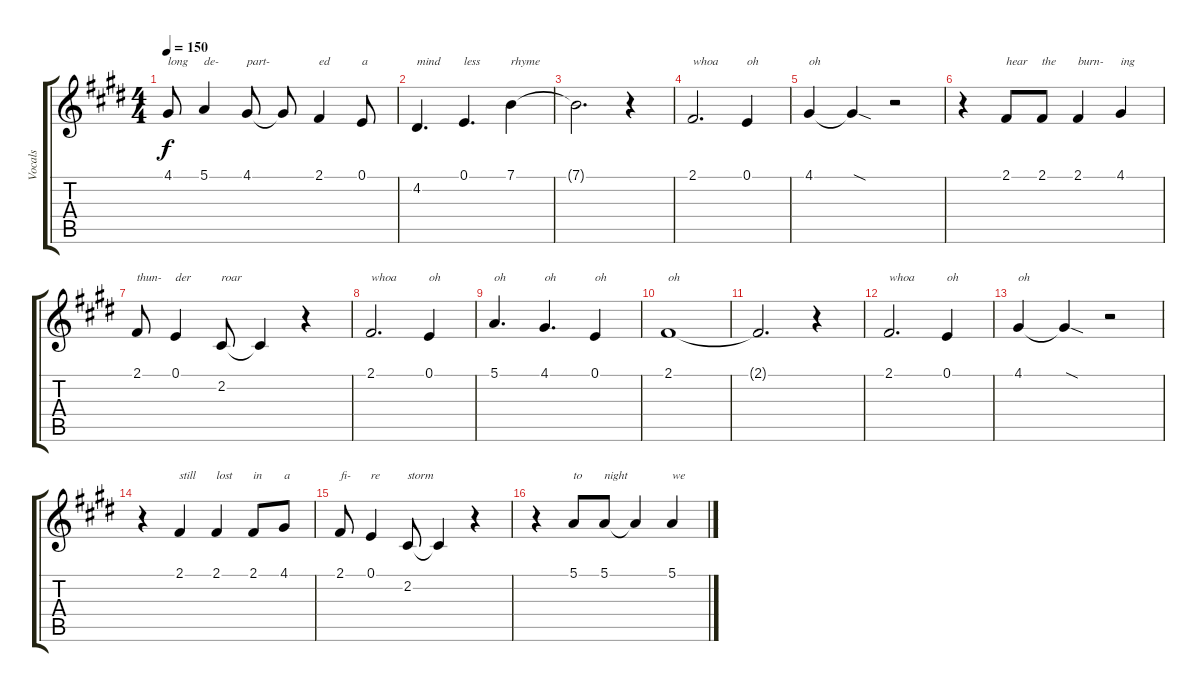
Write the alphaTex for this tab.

\track ("Vocals" "Vocals") {instrument lead2sawtooth}
\staff {score tabs}
\tuning (E4 B3 G3 D3 A2 E2) {hide}
\ts (4 4)
\tempo 150
\clef g2
\ks c#minor
4.1.8{txt "long" dy f} 5.1.4{txt "de-"} 4.1.8{txt "part-"} 4.1{t}.8 2.1.4{txt "ed"} 0.1.8{txt "a"} |
4.2.4{d txt "mind"} 0.1.4{d txt "less"} 7.1.4{txt "rhyme"} |
7.1{t}.2{d} r.4 |
2.1.2{d txt "whoa"} 0.1.4{txt "oh"} |
4.1.4{txt "oh"} 4.1{sod t}.4 r.2 |
r.4 2.1.8{txt "hear"} 2.1.8{txt "the"} 2.1.4{txt "burn-"} 4.1.4{txt "ing"} |
2.1.8{txt "thun-"} 0.1.4{txt "der"} 2.2.8{txt "roar"} 2.2{t}.4 r.4 |
2.1.2{d txt "whoa"} 0.1.4{txt "oh"} |
5.1.4{d txt "oh"} 4.1.4{d txt "oh"} 0.1.4{txt "oh"} |
2.1.1{txt "oh"} |
2.1{t}.2{d} r.4 |
2.1.2{d txt "whoa"} 0.1.4{txt "oh"} |
4.1.4{txt "oh"} 4.1{sod t}.4 r.2 |
r.4 2.1.4{txt "still"} 2.1.4{txt "lost"} 2.1.8{txt "in"} 4.1.8{txt "a"} |
2.1.8{txt "fi-"} 0.1.4{txt "re"} 2.2.8{txt "storm"} 2.2{t}.4 r.4 |
r.4 5.1.8{txt "to"} 5.1.8{txt "night"} 5.1{t}.4 5.1.4{txt "we"}
